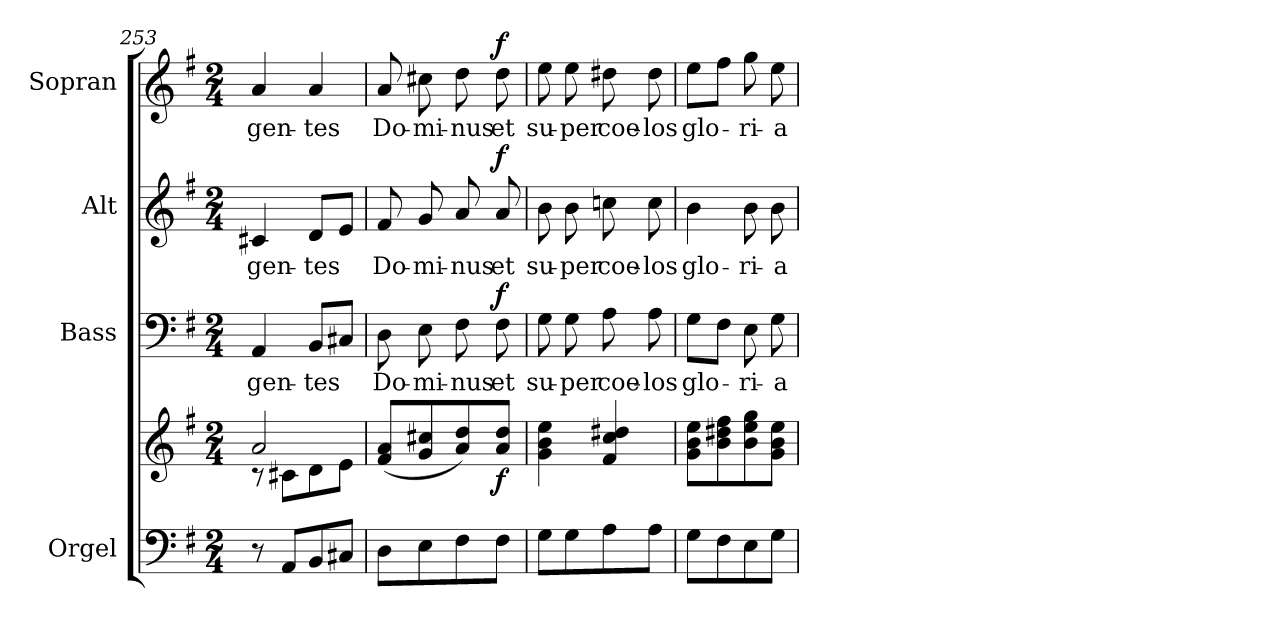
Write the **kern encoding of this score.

**kern	**kern	**dynam	**kern	**text	**dynam	**kern	**text	**dynam	**kern	**text	**dynam
*part4	*part4	*part4	*part3	*part3	*part3	*part2	*part2	*part2	*part1	*part1	*part1
*staff5	*staff4	*staff4/5	*staff3	*staff3	*staff3	*staff2	*staff2	*staff2	*staff1	*staff1	*staff1
*I"Orgel	*	*	*I"Bass	*	*	*I"Alt	*	*	*I"Sopran	*	*
*I'Org.	*	*	*I'B.	*	*	*I'A.	*	*	*I'S.	*	*
*clefF4	*clefG2	*	*clefF4	*	*	*clefG2	*	*	*clefG2	*	*
*k[f#]	*k[f#]	*	*k[f#]	*	*	*k[f#]	*	*	*k[f#]	*	*
*G:	*G:	*	*G:	*	*	*G:	*	*	*G:	*	*
*M2/4	*M2/4	*	*M2/4	*	*	*M2/4	*	*	*M2/4	*	*
=253	=253	=253	=253	=253	=253	=253	=253	=253	=253	=253	=253
*	*^	*	*	*	*	*	*	*	*	*	*
!	!	!	!	!	!LO:LY:b	!	!	!LO:LY:b	!	!	!LO:LY:b	!
8r	2a/	8rc	.	4AA/	gen-	.	4c#X/	gen-	.	4a/	gen-	.
8AA/L	.	8c#X\L	.	.	.	.	.	.	.	.	.	.
!	!	!	!	!	!LO:LY:b	!	!	!LO:LY:b	!	!	!LO:LY:b	!
8BB/	.	8d\	.	8BB/L	-tes	.	8d/L	-tes	.	4a/	-tes	.
8C#X/J	.	8e\J	.	8C#X/J	.	.	8e/J	.	.	.	.	.
=254	=254	=254	=254	=254	=254	=254	=254	=254	=254	=254	=254	=254
!	!	!	!	!	!LO:LY:b	!	!	!LO:LY:b	!	!	!LO:LY:b	!
*	*v	*v	*	*	*	*	*	*	*	*	*	*
8D\L	(<8f#/ 8a/L	.	8D\	Do-	.	8f#/	Do-	.	8a/	Do-	.
!	!	!	!	!LO:LY:b	!	!	!LO:LY:b	!	!	!LO:LY:b	!
8E\	8g/ 8cc#X/	.	8E\	-mi-	.	8g/	-mi-	.	8cc#X\	-mi-	.
!	!	!	!	!LO:LY:b	!	!	!LO:LY:b	!	!	!LO:LY:b	!
8F#\	8a/ 8dd/)	.	8F#\	-nus	.	8a/	-nus	.	8dd\	-nus	.
!	!	!LO:DY:b	!	!LO:LY:b	!LO:DY:a	!	!LO:LY:b	!LO:DY:a	!	!LO:LY:b	!LO:DY:a
8F#\J	8a/ 8dd/J	f	8F#\	et	f	8a/	et	f	8dd\	et	f
!!LO:PB:g=z
=255	=255	=255	=255	=255	=255	=255	=255	=255	=255	=255	=255
!	!	!	!	!LO:LY:b	!	!	!LO:LY:b	!	!	!LO:LY:b	!
8G\L	4g\ 4b\ 4ee\	.	8G\	su-	.	8b\	su-	.	8ee\	su-	.
!	!	!	!	!LO:LY:b	!	!	!LO:LY:b	!	!	!LO:LY:b	!
8G\	.	.	8G\	-per	.	8b\	-per	.	8ee\	-per	.
!	!	!	!	!LO:LY:b	!	!	!LO:LY:b	!	!	!LO:LY:b	!
8A\	4f#/ 4cc/ 4dd#X/	.	8A\	coe-	.	8ccn\	coe-	.	8dd#X\	coe-	.
!	!	!	!	!LO:LY:b	!	!	!LO:LY:b	!	!	!LO:LY:b	!
8A\J	.	.	8A\	-los	.	8cc\	-los	.	8dd#\	-los	.
=256	=256	=256	=256	=256	=256	=256	=256	=256	=256	=256	=256
!	!	!	!	!LO:LY:b	!	!	!LO:LY:b	!	!	!LO:LY:b	!
8G\L	8g\ 8b\ 8ee\L	.	8G\L	glo-	.	4b\	glo-	.	8ee\L	glo-	.
8F#\	8b\ 8dd#X\ 8ff#\	.	8F#\J	.	.	.	.	.	8ff#\J	.	.
!	!	!	!	!LO:LY:b	!	!	!LO:LY:b	!	!	!LO:LY:b	!
8E\	8b\ 8ee\ 8gg\	.	8E\	-ri-	.	8b\	-ri-	.	8gg\	-ri-	.
!	!	!	!	!LO:LY:b	!	!	!LO:LY:b	!	!	!LO:LY:b	!
8G\J	8g\ 8b\ 8ee\J	.	8G\	-a	.	8b\	-a	.	8ee\	-a	.
=	=	=	=	=	=	=	=	=	=	=	=
*-	*-	*-	*-	*-	*-	*-	*-	*-	*-	*-	*-
